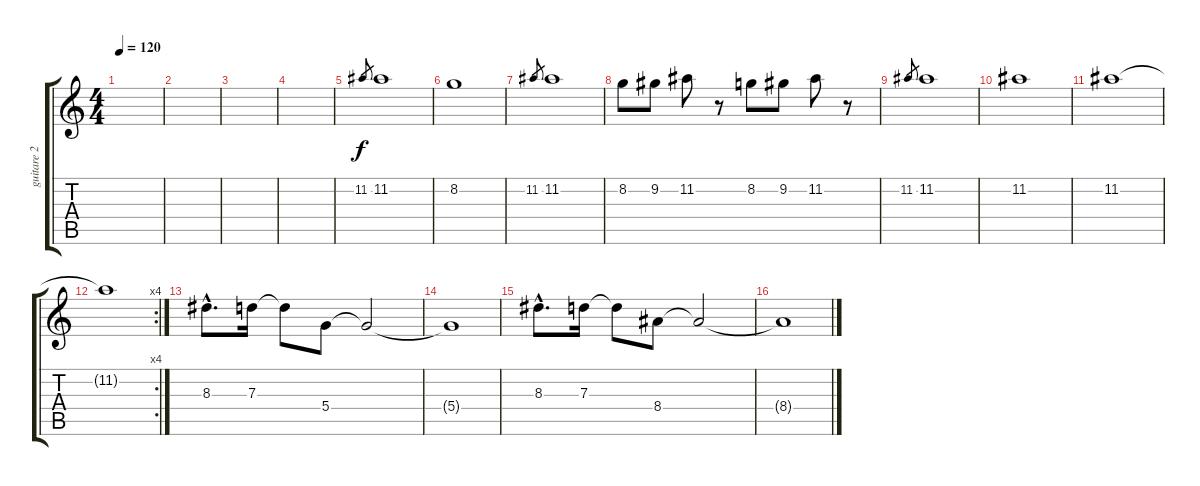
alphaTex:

\track ("guitare 2" "guitare 2") {instrument distortionguitar}
\staff {score tabs}
\tuning (E4 B3 G3 D3 A2 E2) {hide}
\ts (4 4)
\tempo 120
\clef g2
\ks c
|
|
|
|
11.2.8{gr} 11.2.1 |
8.2.1 |
11.2.8{gr} 11.2.1 |
8.2.8 9.2.8 11.2.8 r.8 8.2.8 9.2.8 11.2.8 r.8 |
11.2.8{gr} 11.2.1 |
11.2.1 |
11.2.1 |
\rc 4
11.2{t}.1 |
8.3{hac}.8{d} 7.3.16 7.3{t}.8 5.4.8 5.4{t}.2 |
5.4{t}.1 |
8.3{hac}.8{d} 7.3.16 7.3{t}.8 8.4.8 8.4{t}.2 |
8.4{t}.1
